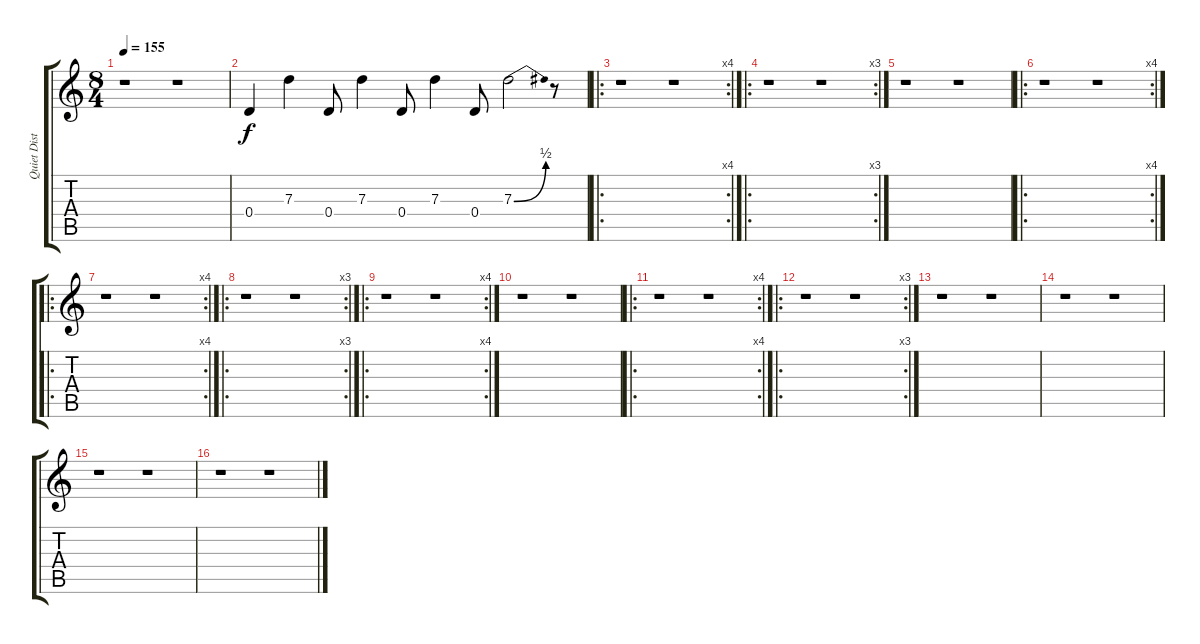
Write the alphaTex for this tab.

\track ("Quiet Distorsion" "Quiet Dist") {instrument distortionguitar}
\staff {score tabs}
\tuning (E4 B3 G3 D3 A2 D2) {hide}
\ts (8 4)
\tempo 155
\clef g2
\ks c
r.1{dy f} r.1 |
0.4.4 7.3.4 0.4.8 7.3.4 0.4.8 7.3.4 0.4.8 7.3{be (bend 0 0 60 2)}.2 r.8 |
\ro
\rc 4
r.1 r.1 |
\ro
\rc 3
r.1 r.1 |
r.1 r.1 |
\ro
\rc 4
r.1 r.1 |
\ro
\rc 4
r.1 r.1 |
\ro
\rc 3
r.1 r.1 |
\ro
\rc 4
r.1 r.1 |
r.1 r.1 |
\ro
\rc 4
r.1 r.1 |
\ro
\rc 3
r.1 r.1 |
r.1 r.1 |
r.1 r.1 |
r.1 r.1 |
r.1 r.1
